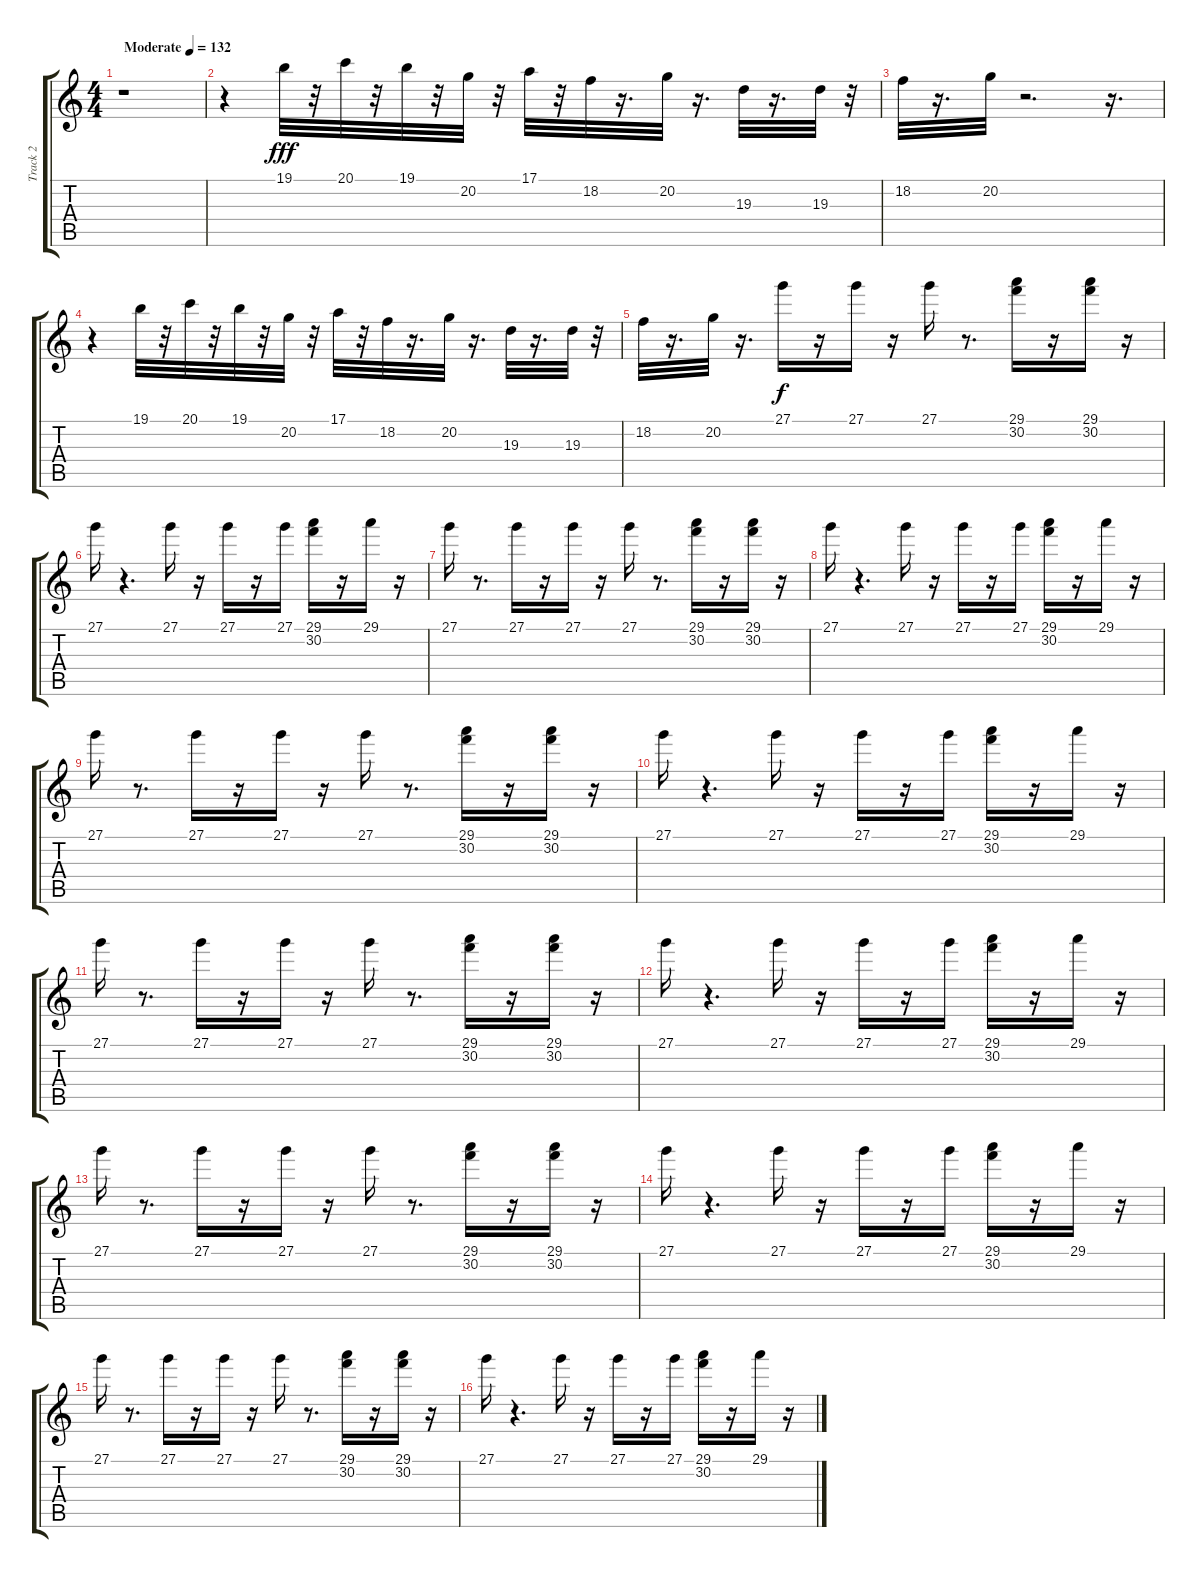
\track ("Track 2" "Track 2") {instrument fx3crystal}
\staff {score tabs}
\tuning (E4 B3 G3 D3 A2 E2) {hide}
\ts (4 4)
\tempo (132 "Moderate")
\clef g2
\ks c
r.1{dy fff instrument fx3crystal} |
r.4 19.1.32 r.32 20.1.32 r.32 19.1.32 r.32 20.2.32 r.32 17.1.32 r.32 18.2.32 r.16{d} 20.2.32 r.16{d} 19.3.32 r.16{d} 19.3.32 r.32 |
18.2.32 r.16{d} 20.2.32 r.2{d} r.16{d} |
r.4 19.1.32 r.32 20.1.32 r.32 19.1.32 r.32 20.2.32 r.32 17.1.32 r.32 18.2.32 r.16{d} 20.2.32 r.16{d} 19.3.32 r.16{d} 19.3.32 r.32 |
18.2.32 r.16{d} 20.2.32 r.16{d} 27.1.16{dy f} r.16 27.1.16 r.16 27.1.16 r.8{d} (29.1 30.2).16 r.16 (29.1 30.2).16 r.16 |
27.1.16 r.4{d} 27.1.16 r.16 27.1.16 r.16 27.1.16 (29.1 30.2).16 r.16 29.1.16 r.16 |
27.1.16 r.8{d} 27.1.16 r.16 27.1.16 r.16 27.1.16 r.8{d} (29.1 30.2).16 r.16 (29.1 30.2).16 r.16 |
27.1.16 r.4{d} 27.1.16 r.16 27.1.16 r.16 27.1.16 (29.1 30.2).16 r.16 29.1.16 r.16 |
27.1.16 r.8{d} 27.1.16 r.16 27.1.16 r.16 27.1.16 r.8{d} (29.1 30.2).16 r.16 (29.1 30.2).16 r.16 |
27.1.16 r.4{d} 27.1.16 r.16 27.1.16 r.16 27.1.16 (29.1 30.2).16 r.16 29.1.16 r.16 |
27.1.16 r.8{d} 27.1.16 r.16 27.1.16 r.16 27.1.16 r.8{d} (29.1 30.2).16 r.16 (29.1 30.2).16 r.16 |
27.1.16 r.4{d} 27.1.16 r.16 27.1.16 r.16 27.1.16 (29.1 30.2).16 r.16 29.1.16 r.16 |
27.1.16 r.8{d} 27.1.16 r.16 27.1.16 r.16 27.1.16 r.8{d} (29.1 30.2).16 r.16 (29.1 30.2).16 r.16 |
27.1.16 r.4{d} 27.1.16 r.16 27.1.16 r.16 27.1.16 (29.1 30.2).16 r.16 29.1.16 r.16 |
27.1.16 r.8{d} 27.1.16 r.16 27.1.16 r.16 27.1.16 r.8{d} (29.1 30.2).16 r.16 (29.1 30.2).16 r.16 |
27.1.16 r.4{d} 27.1.16 r.16 27.1.16 r.16 27.1.16 (29.1 30.2).16 r.16 29.1.16 r.16
